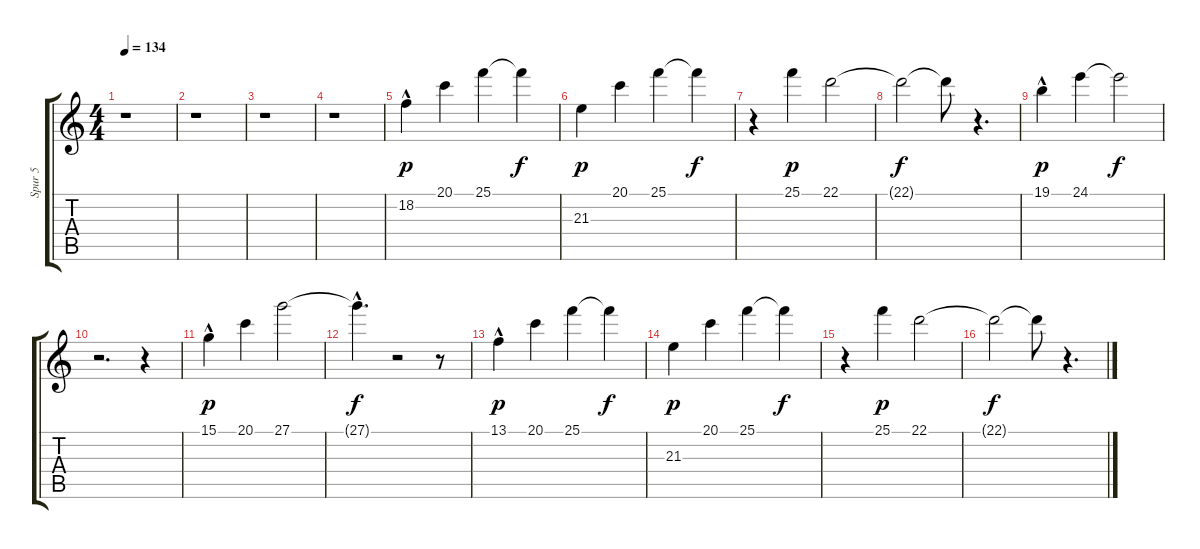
\track ("Spur 5" "Spur 5") {instrument vibraphone}
\staff {score tabs}
\tuning (E4 B3 G3 D3 A2 E2) {hide}
\ts (4 4)
\tempo 134
\clef g2
\ks c
r.1{dy p} |
r.1 |
r.1 |
r.1 |
18.2{hac}.4 20.1.4 25.1.4 25.1{t}.4{dy f} |
21.3.4{dy p} 20.1.4 25.1.4 25.1{t}.4{dy f} |
r.4 25.1.4{dy p} 22.1.2 |
22.1{t}.2{dy f} 22.1{t}.8 r.4{d} |
19.1{hac}.4{dy p} 24.1.4 24.1{t}.2{dy f} |
r.2{d} r.4 |
15.1{hac}.4{dy p} 20.1.4 27.1.2 |
27.1{hac t}.4{d dy f} r.2 r.8 |
13.1{hac}.4{dy p} 20.1.4 25.1.4 25.1{t}.4{dy f} |
21.3.4{dy p} 20.1.4 25.1.4 25.1{t}.4{dy f} |
r.4 25.1.4{dy p} 22.1.2 |
22.1{t}.2{dy f} 22.1{t}.8 r.4{d}
